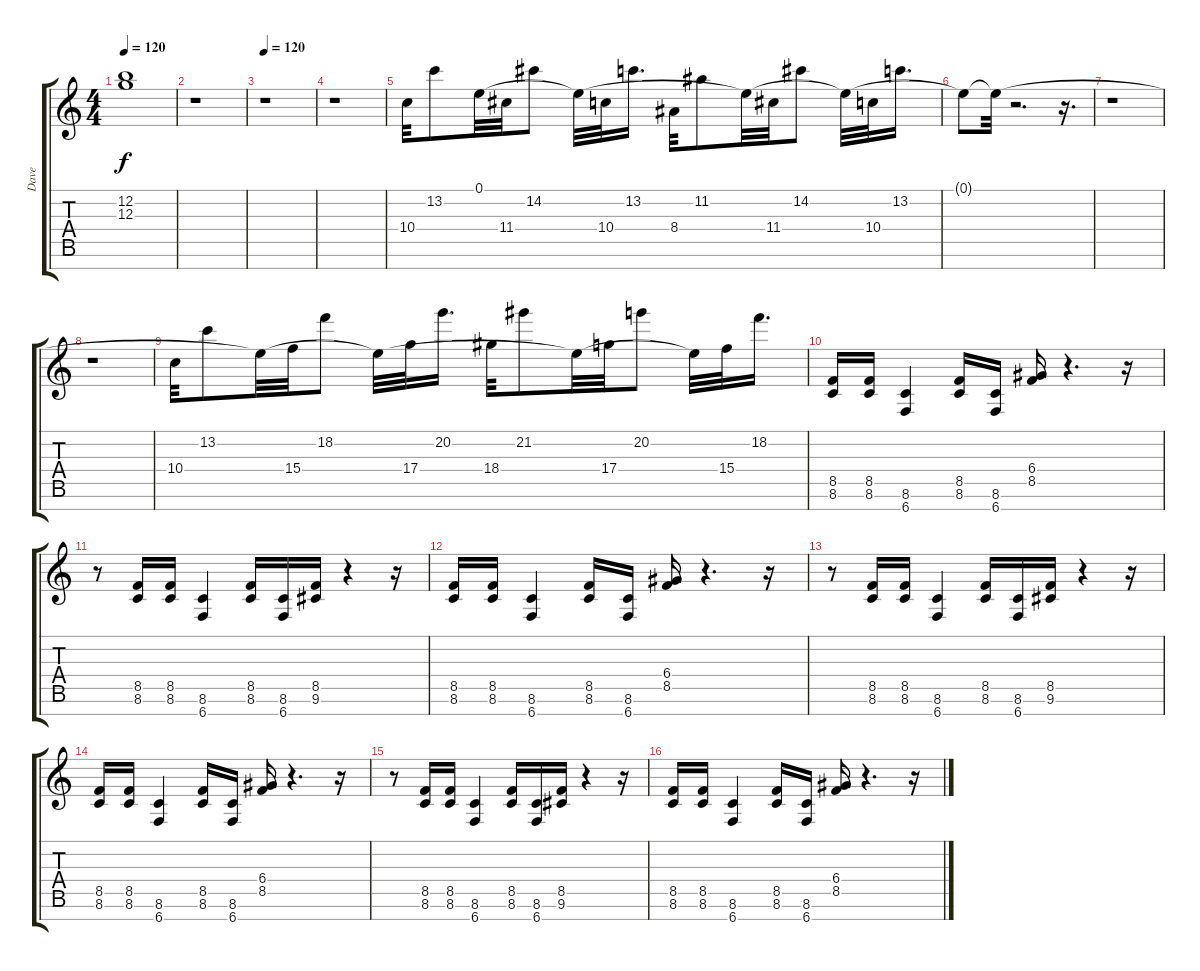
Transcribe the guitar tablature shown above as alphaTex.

\track ("Dave" "Dave") {instrument distortionguitar}
\staff {score tabs}
\tuning (E4 B3 G3 D3 A2 E2 B1) {hide}
\ts (4 4)
\tempo 120
\clef g2
\ks c
(12.2 12.3).1{dy f} |
r.1 |
\tempo 120
r.1 |
r.1 |
10.4.32 13.2.8 0.1.32 11.4.32 14.2.8 0.1{t}.32 10.4.32 13.2.16{d} 8.4.32 11.2.8 0.1{t}.32 11.4.32 14.2.8 0.1{t}.32 10.4.32 13.2.16{d} |
0.1{t}.8 0.1{t}.32 r.2{d} r.16{d} |
r.1 |
r.1 |
10.4.32 13.2.8 0.1{t}.32 15.4.32 18.2.8 0.1{t}.32 17.4.32 20.2.16{d} 18.4.32 21.2.8 0.1{t}.32 17.4.32 20.2.8 0.1{t}.32 15.4.32 18.2.16{d} |
(8.5 8.6).16 (8.5 8.6).16 (8.6 6.7).4 (8.5 8.6).16 (8.6 6.7).16 (6.4 8.5).16 r.4{d} r.16 |
r.8 (8.5 8.6).16 (8.5 8.6).16 (8.6 6.7).4 (8.5 8.6).16 (8.6 6.7).16 (8.5 9.6).16 r.4 r.16 |
(8.5 8.6).16 (8.5 8.6).16 (8.6 6.7).4 (8.5 8.6).16 (8.6 6.7).16 (6.4 8.5).16 r.4{d} r.16 |
r.8 (8.5 8.6).16 (8.5 8.6).16 (8.6 6.7).4 (8.5 8.6).16 (8.6 6.7).16 (8.5 9.6).16 r.4 r.16 |
(8.5 8.6).16 (8.5 8.6).16 (8.6 6.7).4 (8.5 8.6).16 (8.6 6.7).16 (6.4 8.5).16 r.4{d} r.16 |
r.8 (8.5 8.6).16 (8.5 8.6).16 (8.6 6.7).4 (8.5 8.6).16 (8.6 6.7).16 (8.5 9.6).16 r.4 r.16 |
(8.5 8.6).16 (8.5 8.6).16 (8.6 6.7).4 (8.5 8.6).16 (8.6 6.7).16 (6.4 8.5).16 r.4{d} r.16
